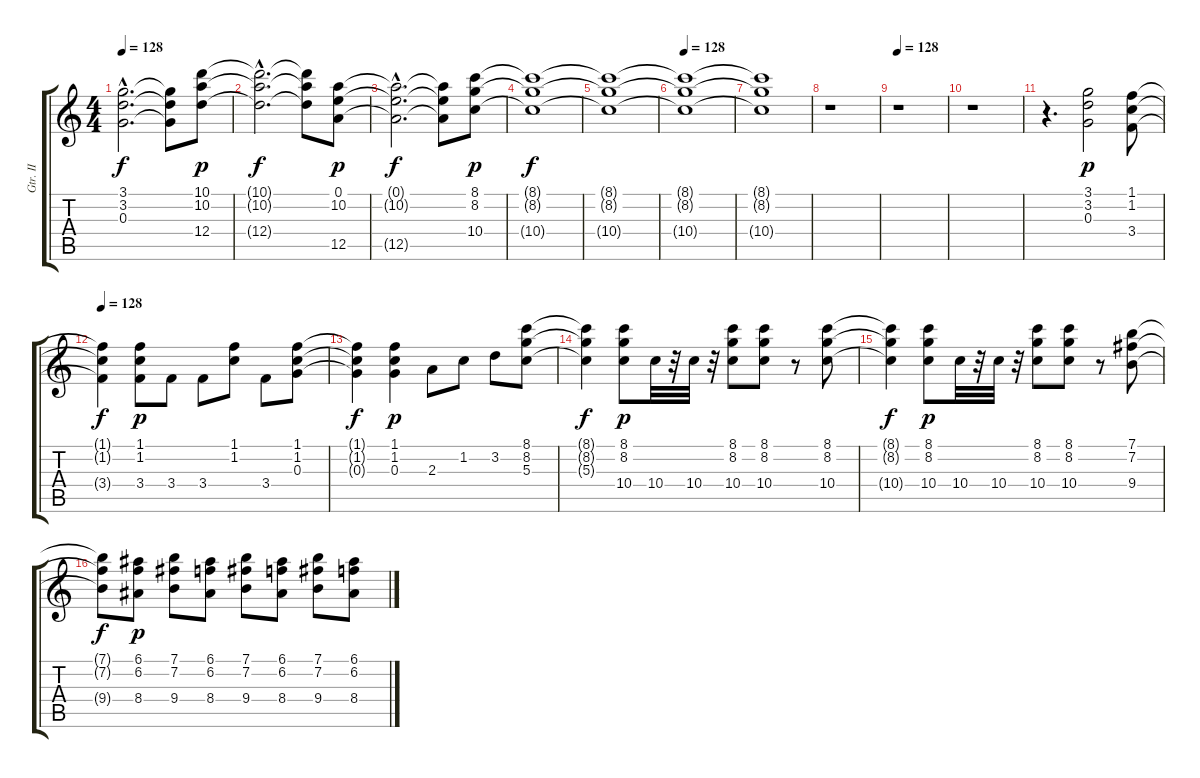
\track ("Gtr. II" "Gtr. II") {instrument overdrivenguitar}
\staff {score tabs}
\tuning (E4 B3 G3 D3 A2 E2) {hide}
\ts (4 4)
\tempo 128
\clef g2
\ks c
(3.1{hac t} 3.2{hac t} 0.3{hac t}).2{d dy f} (3.1{t} 3.2{t} 0.3{t}).8 (10.1 10.2 12.4).8{dy p} |
(10.1{hac t} 10.2{hac t} 12.4{hac t}).2{d dy f} (10.1{t} 10.2{t} 12.4{t}).8 (0.1 10.2 12.5).8{dy p} |
(0.1{hac t} 10.2{hac t} 12.5{hac t}).2{d dy f} (0.1{t} 10.2{t} 12.5{t}).8 (8.1 8.2 10.4).8{dy p} |
(8.1{t} 8.2{t} 10.4{t}).1{dy f} |
(8.1{t} 8.2{t} 10.4{t}).1 |
\tempo 128
(8.1{t} 8.2{t} 10.4{t}).1 |
(8.1{t} 8.2{t} 10.4{t}).1 |
r.1 |
\tempo 128
r.1 |
r.1 |
r.4{d} (3.1 3.2 0.3).2{dy p balance 8} (1.1 1.2 3.4).8 |
\tempo 128
(1.1{t} 1.2{t} 3.4{t}).4{dy f} (1.1 1.2 3.4).8{dy p} 3.4.8 3.4.8 (1.1 1.2).8 3.4.8 (1.1 1.2 0.3).8 |
(1.1{t} 1.2{t} 0.3{t}).4{dy f} (1.1 1.2 0.3).4{dy p} 2.3.8 1.2.8 3.2.8 (8.1 8.2 5.3).8 |
(8.1{t} 8.2{t} 5.3{t}).4{dy f} (8.1 8.2 10.4).8{dy p} 10.4.32 r.32 10.4.32 r.32 (8.1 8.2 10.4).8 (8.1 8.2 10.4).8 r.8 (8.1 8.2 10.4).8 |
(8.1{t} 8.2{t} 10.4{t}).4{dy f} (8.1 8.2 10.4).8{dy p} 10.4.32 r.32 10.4.32 r.32 (8.1 8.2 10.4).8 (8.1 8.2 10.4).8 r.8 (7.1 7.2 9.4).8 |
(7.1{t} 7.2{t} 9.4{t}).8{dy f} (6.1 6.2 8.4).8{dy p} (7.1 7.2 9.4).8 (6.1 6.2 8.4).8 (7.1 7.2 9.4).8 (6.1 6.2 8.4).8 (7.1 7.2 9.4).8 (6.1 6.2 8.4).8
